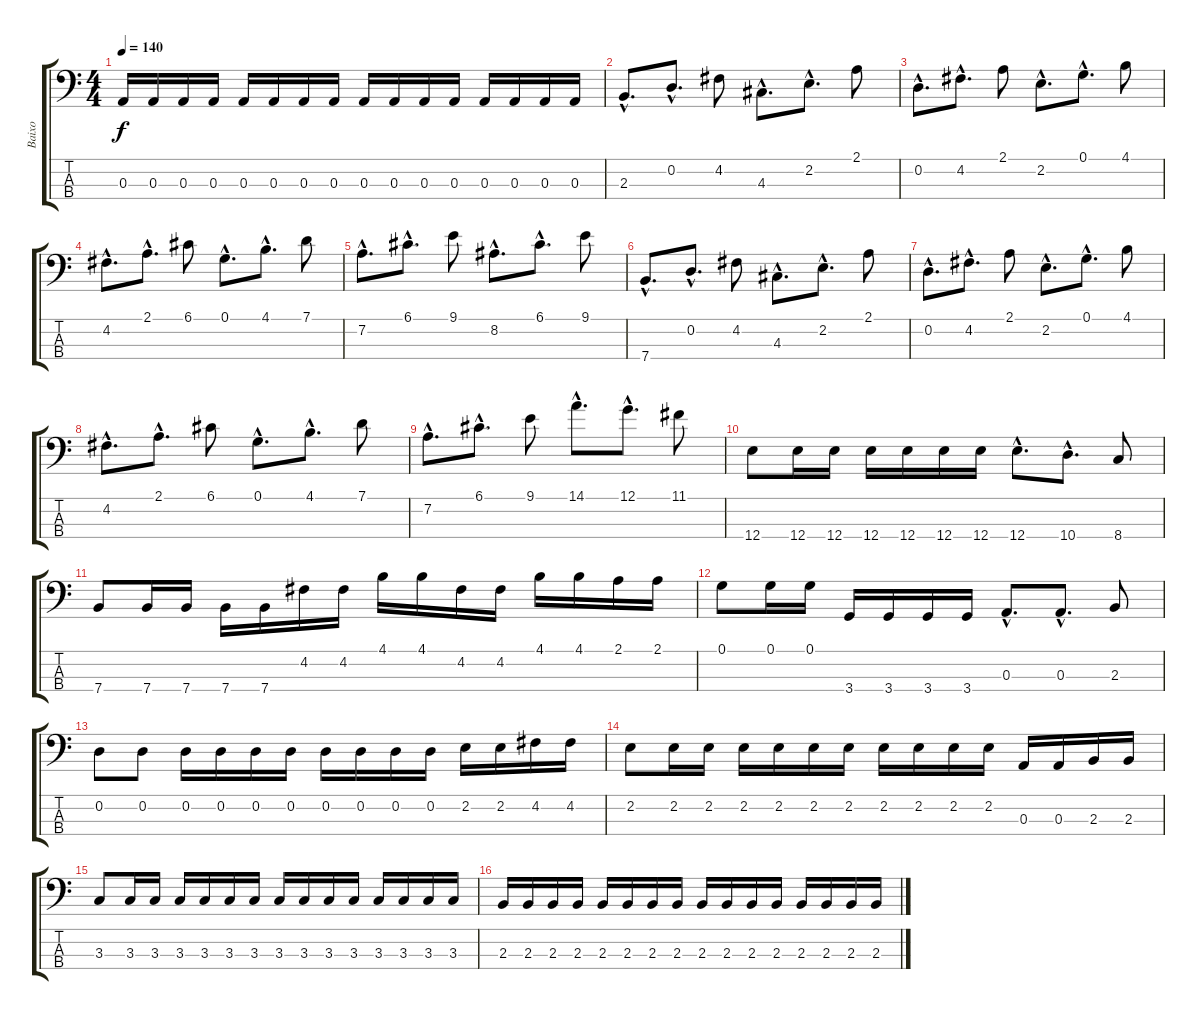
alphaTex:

\track ("Baixo" "Baixo") {instrument electricbassfinger}
\staff {score tabs}
\tuning (G2 D2 A1 E1) {hide}
\ts (4 4)
\tempo 140
\clef f4
\ks c
0.3.16{dy f} 0.3.16 0.3.16 0.3.16 0.3.16 0.3.16 0.3.16 0.3.16 0.3.16 0.3.16 0.3.16 0.3.16 0.3.16 0.3.16 0.3.16 0.3.16 |
2.3{hac}.8{d} 0.2{hac}.8{d} 4.2.8 4.3{hac}.8{d} 2.2{hac}.8{d} 2.1.8 |
0.2{hac}.8{d} 4.2{hac}.8{d} 2.1.8 2.2{hac}.8{d} 0.1{hac}.8{d} 4.1.8 |
4.2{hac}.8{d} 2.1{hac}.8{d} 6.1.8 0.1{hac}.8{d} 4.1{hac}.8{d} 7.1.8 |
7.2{hac}.8{d} 6.1{hac}.8{d} 9.1.8 8.2{hac}.8{d} 6.1{hac}.8{d} 9.1.8 |
7.4{hac}.8{d} 0.2{hac}.8{d} 4.2.8 4.3{hac}.8{d} 2.2{hac}.8{d} 2.1.8 |
0.2{hac}.8{d} 4.2{hac}.8{d} 2.1.8 2.2{hac}.8{d} 0.1{hac}.8{d} 4.1.8 |
4.2{hac}.8{d} 2.1{hac}.8{d} 6.1.8 0.1{hac}.8{d} 4.1{hac}.8{d} 7.1.8 |
7.2{hac}.8{d} 6.1{hac}.8{d} 9.1.8 14.1{hac}.8{d} 12.1{hac}.8{d} 11.1.8 |
12.4.8 12.4.16 12.4.16 12.4.16 12.4.16 12.4.16 12.4.16 12.4{hac}.8{d} 10.4{hac}.8{d} 8.4.8 |
7.4.8 7.4.16 7.4.16 7.4.16 7.4.16 4.2.16 4.2.16 4.1.16 4.1.16 4.2.16 4.2.16 4.1.16 4.1.16 2.1.16 2.1.16 |
0.1.8 0.1.16 0.1.16 3.4.16 3.4.16 3.4.16 3.4.16 0.3{hac}.8{d} 0.3{hac}.8{d} 2.3.8 |
0.2.8 0.2.8 0.2.16 0.2.16 0.2.16 0.2.16 0.2.16 0.2.16 0.2.16 0.2.16 2.2.16 2.2.16 4.2.16 4.2.16 |
2.2.8 2.2.16 2.2.16 2.2.16 2.2.16 2.2.16 2.2.16 2.2.16 2.2.16 2.2.16 2.2.16 0.3.16 0.3.16 2.3.16 2.3.16 |
3.3.8 3.3.16 3.3.16 3.3.16 3.3.16 3.3.16 3.3.16 3.3.16 3.3.16 3.3.16 3.3.16 3.3.16 3.3.16 3.3.16 3.3.16 |
2.3.16 2.3.16 2.3.16 2.3.16 2.3.16 2.3.16 2.3.16 2.3.16 2.3.16 2.3.16 2.3.16 2.3.16 2.3.16 2.3.16 2.3.16 2.3.16
